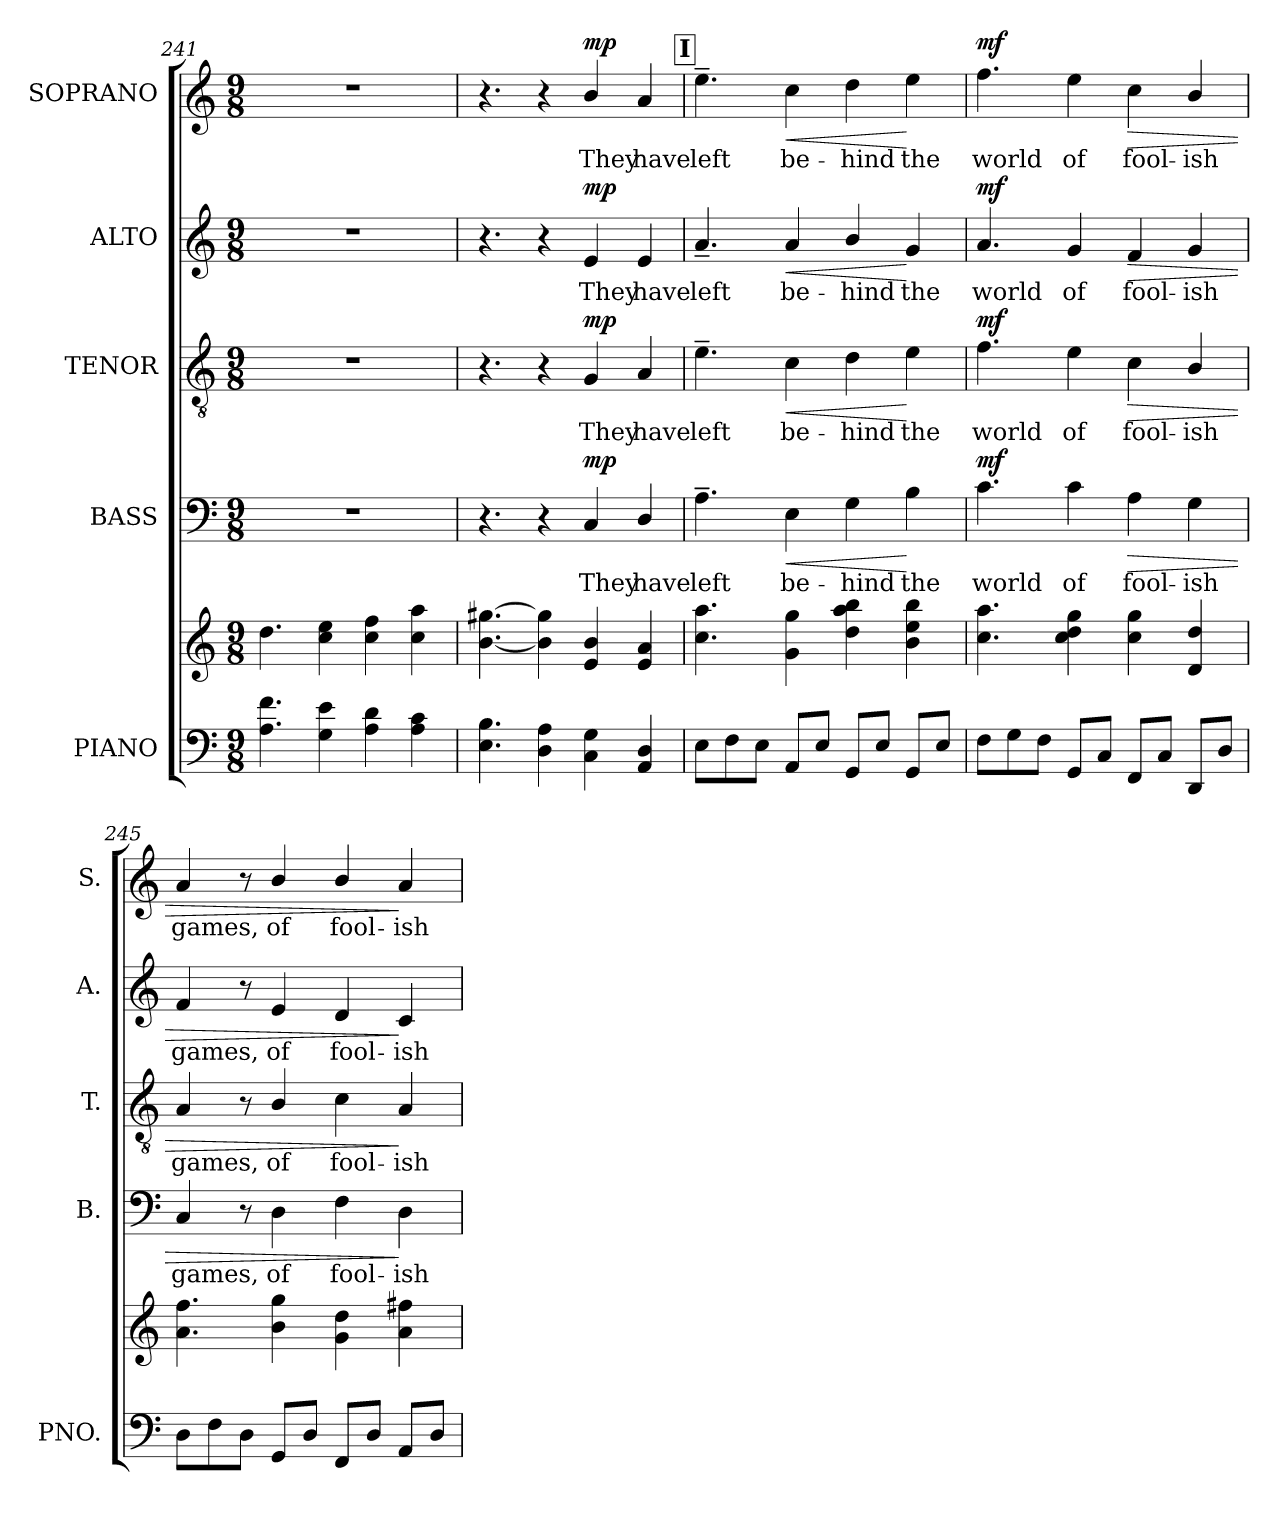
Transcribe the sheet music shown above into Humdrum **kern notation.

**kern	**kern	**kern	**text	**dynam	**kern	**text	**dynam	**kern	**text	**dynam	**kern	**text	**dynam
*part5	*part5	*part4	*part4	*part4	*part3	*part3	*part3	*part2	*part2	*part2	*part1	*part1	*part1
*staff6	*staff5	*staff4	*staff4	*staff4	*staff3	*staff3	*staff3	*staff2	*staff2	*staff2	*staff1	*staff1	*staff1
*I"PIANO	*	*I"BASS	*	*	*I"TENOR	*	*	*I"ALTO	*	*	*I"SOPRANO	*	*
*I'PNO.	*	*I'B.	*	*	*I'T.	*	*	*I'A.	*	*	*I'S.	*	*
*clefF4	*clefG2	*clefF4	*	*	*clefGv2	*	*	*clefG2	*	*	*clefG2	*	*
*	*	*	*	*	*ITrd7c12	*	*	*	*	*	*	*	*
*k[]	*k[]	*k[]	*	*	*k[]	*	*	*k[]	*	*	*k[]	*	*
*C:	*C:	*C:	*	*	*C:	*	*	*C:	*	*	*C:	*	*
*M9/8	*M9/8	*M9/8	*	*	*M9/8	*	*	*M9/8	*	*	*M9/8	*	*
=241	=241	=241	=241	=241	=241	=241	=241	=241	=241	=241	=241	=241	=241
!	!	!LO:N:vis=1	!	!	!LO:N:vis=1	!	!	!LO:N:vis=1	!	!	!LO:N:vis=1	!	!
4.Ai\ 4.fi	4.ddi\	8%9r	.	.	8%9r	.	.	8%9r	.	.	8%9r	.	.
4Gi\ 4ei	4cci\ 4eei	.	.	.	.	.	.	.	.	.	.	.	.
4Ai\ 4di	4cci\ 4ffi	.	.	.	.	.	.	.	.	.	.	.	.
4Ai\ 4ci	4cci\ 4aai	.	.	.	.	.	.	.	.	.	.	.	.
!!LO:PB:g=z
=242	=242	=242	=242	=242	=242	=242	=242	=242	=242	=242	=242	=242	=242
4.Ei\ 4.Bi	[4.bi\ [4.gg#Xi	4.r	.	.	4.r	.	.	4.r	.	.	4.r	.	.
4Di\ 4Ai	4bi\] 4gg#i]	4r	.	.	4r	.	.	4r	.	.	4r	.	.
!	!	!	!LO:LY:b:color=#000000	!	!	!	!	!	!	!	!	!	!
!	!	!	!	!	!	!LO:LY:b:color=#000000	!	!	!	!	!	!	!
!	!	!	!	!	!	!	!	!	!LO:LY:b:color=#000000	!	!	!	!
!	!	!	!	!	!	!	!	!	!	!	!	!LO:LY:b:color=#000000	!
4Ci\ 4Gi	4ei/ 4bi	4Ci/	They	mp	4GGi/	They	mp	4ei/	They	mp	4bi/	They	mp
!	!	!	!LO:LY:b:color=#000000	!	!	!	!	!	!	!	!	!	!
!	!	!	!	!	!	!LO:LY:b:color=#000000	!	!	!	!	!	!	!
!	!	!	!	!	!	!	!	!	!LO:LY:b:color=#000000	!	!	!	!
!	!	!	!	!	!	!	!	!	!	!	!	!LO:LY:b:color=#000000	!
4AAi/ 4Di	4ei/ 4ai	4Di/	have	.	4AAi/	have	.	4ei/	have	.	4ai/	have	.
!!LO:REH:place=s1:B:color=#000000:enc=box:fs=16.5694:t=I
=243	=243	=243	=243	=243	=243	=243	=243	=243	=243	=243	=243	=243	=243
!	!	!	!LO:LY:b:color=#000000	!	!	!	!	!	!	!	!	!	!
!	!	!	!	!	!	!LO:LY:b:color=#000000	!	!	!	!	!	!	!
!	!	!	!	!	!	!	!	!	!LO:LY:b:color=#000000	!	!	!	!
!	!	!	!	!	!	!	!	!	!	!	!	!LO:LY:b:color=#000000	!
8Ei\L	4.cci\ 4.aai	4.A~i\	left	.	4.E~i\	left	.	4.a~i/	left	.	4.ee~i\	left	.
8Fi\	.	.	.	.	.	.	.	.	.	.	.	.	.
8Ei\J	.	.	.	.	.	.	.	.	.	.	.	.	.
!	!	!	!LO:LY:b:color=#000000	!LO:HP:b	!	!	!	!	!	!	!	!	!
!	!	!	!	!	!	!LO:LY:b:color=#000000	!LO:HP:b	!	!	!	!	!	!
!	!	!	!	!	!	!	!	!	!LO:LY:b:color=#000000	!LO:HP:b	!	!	!
!	!	!	!	!	!	!	!	!	!	!	!	!LO:LY:b:color=#000000	!LO:HP:b
8AAi/L	4gi\ 4ggi	4Ei\	be-	<	4Ci\	be-	<	4ai/	be-	<	4cci\	be-	<
8Ei/J	.	.	.	.	.	.	.	.	.	.	.	.	.
!	!	!	!LO:LY:b:color=#000000	!	!	!	!	!	!	!	!	!	!
!	!	!	!	!	!	!LO:LY:b:color=#000000	!	!	!	!	!	!	!
!	!	!	!	!	!	!	!	!	!LO:LY:b:color=#000000	!	!	!	!
!	!	!	!	!	!	!	!	!	!	!	!	!LO:LY:b:color=#000000	!
8GGi/L	4ddi\ 4aai 4bbi	4Gi\	-hind	.	4Di\	-hind	.	4bi/	-hind	.	4ddi\	-hind	.
8Ei/J	.	.	.	.	.	.	.	.	.	.	.	.	.
!	!	!	!LO:LY:b:color=#000000	!	!	!	!	!	!	!	!	!	!
!	!	!	!	!	!	!LO:LY:b:color=#000000	!	!	!	!	!	!	!
!	!	!	!	!	!	!	!	!	!LO:LY:b:color=#000000	!	!	!	!
!	!	!	!	!	!	!	!	!	!	!	!	!LO:LY:b:color=#000000	!
8GGi/L	4bi\ 4eei 4bbi	4Bi\	the	[	4Ei\	the	[	4gi/	the	[	4eei\	the	[
8Ei/J	.	.	.	.	.	.	.	.	.	.	.	.	.
=244	=244	=244	=244	=244	=244	=244	=244	=244	=244	=244	=244	=244	=244
!	!	!	!LO:LY:b:color=#000000	!	!	!	!	!	!	!	!	!	!
!	!	!	!	!	!	!LO:LY:b:color=#000000	!	!	!	!	!	!	!
!	!	!	!	!	!	!	!	!	!LO:LY:b:color=#000000	!	!	!	!
!	!	!	!	!	!	!	!	!	!	!	!	!LO:LY:b:color=#000000	!
8Fi\L	4.cci\ 4.aai	4.ci\	world	mf	4.Fi\	world	mf	4.ai/	world	mf	4.ffi\	world	mf
8Gi\	.	.	.	.	.	.	.	.	.	.	.	.	.
8Fi\J	.	.	.	.	.	.	.	.	.	.	.	.	.
!	!	!	!LO:LY:b:color=#000000	!	!	!	!	!	!	!	!	!	!
!	!	!	!	!	!	!LO:LY:b:color=#000000	!	!	!	!	!	!	!
!	!	!	!	!	!	!	!	!	!LO:LY:b:color=#000000	!	!	!	!
!	!	!	!	!	!	!	!	!	!	!	!	!LO:LY:b:color=#000000	!
8GGi/L	4cci\ 4ddi 4ggi	4ci\	of	.	4Ei\	of	.	4gi/	of	.	4eei\	of	.
8Ci/J	.	.	.	.	.	.	.	.	.	.	.	.	.
!	!	!	!LO:LY:b:color=#000000	!LO:HP:b	!	!	!	!	!	!	!	!	!
!	!	!	!	!	!	!LO:LY:b:color=#000000	!LO:HP:b	!	!	!	!	!	!
!	!	!	!	!	!	!	!	!	!LO:LY:b:color=#000000	!LO:HP:b	!	!	!
!	!	!	!	!	!	!	!	!	!	!	!	!LO:LY:b:color=#000000	!LO:HP:b
8FFi/L	4cci\ 4ggi	4Ai\	fool-	>	4Ci\	fool-	>	4fi/	fool-	>	4cci\	fool-	>
8Ci/J	.	.	.	.	.	.	.	.	.	.	.	.	.
!	!	!	!LO:LY:b:color=#000000	!	!	!	!	!	!	!	!	!	!
!	!	!	!	!	!	!LO:LY:b:color=#000000	!	!	!	!	!	!	!
!	!	!	!	!	!	!	!	!	!LO:LY:b:color=#000000	!	!	!	!
!	!	!	!	!	!	!	!	!	!	!	!	!LO:LY:b:color=#000000	!
8DDi/L	4di/ 4ddi	4Gi\	-ish	.	4BBi/	-ish	.	4gi/	-ish	.	4bi/	-ish	.
8Di/J	.	.	.	.	.	.	.	.	.	.	.	.	.
=245	=245	=245	=245	=245	=245	=245	=245	=245	=245	=245	=245	=245	=245
!	!	!	!LO:LY:b:color=#000000	!	!	!	!	!	!	!	!	!	!
!	!	!	!	!	!	!LO:LY:b:color=#000000	!	!	!	!	!	!	!
!	!	!	!	!	!	!	!	!	!LO:LY:b:color=#000000	!	!	!	!
!	!	!	!	!	!	!	!	!	!	!	!	!LO:LY:b:color=#000000	!
8Di\L	4.ai\ 4.ffi	4Ci/	games,	.	4AAi/	games,	.	4fi/	games,	.	4ai/	games,	.
8Fi\	.	.	.	.	.	.	.	.	.	.	.	.	.
8Di\J	.	8r	.	.	8r	.	.	8r	.	.	8r	.	.
!	!	!	!LO:LY:b:color=#000000	!	!	!	!	!	!	!	!	!	!
!	!	!	!	!	!	!LO:LY:b:color=#000000	!	!	!	!	!	!	!
!	!	!	!	!	!	!	!	!	!LO:LY:b:color=#000000	!	!	!	!
!	!	!	!	!	!	!	!	!	!	!	!	!LO:LY:b:color=#000000	!
8GGi/L	4bi\ 4ggi	4Di\	of	.	4BBi/	of	.	4ei/	of	.	4bi/	of	.
8Di/J	.	.	.	.	.	.	.	.	.	.	.	.	.
!	!	!	!LO:LY:b:color=#000000	!	!	!	!	!	!	!	!	!	!
!	!	!	!	!	!	!LO:LY:b:color=#000000	!	!	!	!	!	!	!
!	!	!	!	!	!	!	!	!	!LO:LY:b:color=#000000	!	!	!	!
!	!	!	!	!	!	!	!	!	!	!	!	!LO:LY:b:color=#000000	!
8FFi/L	4gi\ 4ddi	4Fi\	fool-	.	4Ci\	fool-	.	4di/	fool-	.	4bi/	fool-	.
8Di/J	.	.	.	.	.	.	.	.	.	.	.	.	.
!	!	!	!LO:LY:b:color=#000000	!	!	!	!	!	!	!	!	!	!
!	!	!	!	!	!	!LO:LY:b:color=#000000	!	!	!	!	!	!	!
!	!	!	!	!	!	!	!	!	!LO:LY:b:color=#000000	!	!	!	!
!	!	!	!	!	!	!	!	!	!	!	!	!LO:LY:b:color=#000000	!
8AAi/L	4ai\ 4ff#Xi	4Di\	-ish	]	4AAi/	-ish	]	4ci/	-ish	]	4ai/	-ish	]
8Di/J	.	.	.	.	.	.	.	.	.	.	.	.	.
=	=	=	=	=	=	=	=	=	=	=	=	=	=
*-	*-	*-	*-	*-	*-	*-	*-	*-	*-	*-	*-	*-	*-
